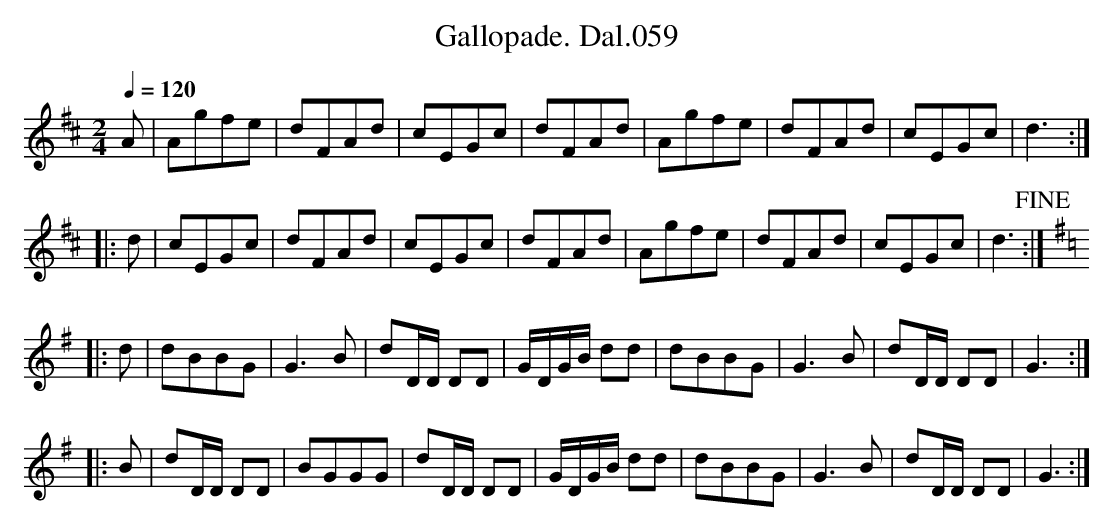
X:1
T:Gallopade. Dal.059
M:2/4
L:1/8
Q:1/4=120
K:D
A|Agfe|dFAd|cEGc|dFAd|Agfe|dFAd|cEGc|d3:|
|:d|cEGc|dFAd|cEGc|dFAd|Agfe|dFAd|cEGc|d3!fine!:|
K:G
|:d|dBBG|G3 B|dD/D/ DD|G/D/G/B/ dd|dBBG|G3 B|dD/D/ DD|G3:|
|:B|dD/D/ DD|BGGG|dD/D/ DD|G/D/G/B/ dd|dBBG|G3 B|dD/D/ DD|G3:|
